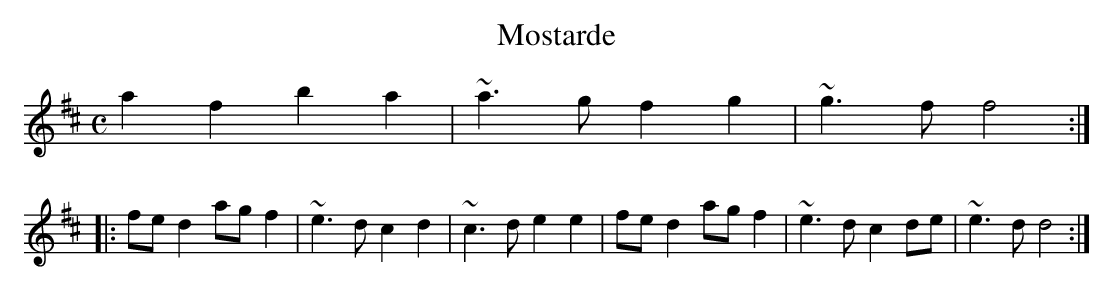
X:1
T:Mostarde
M:C
K:Dmaj
a2f2b2a2|~a3gf2g2|~g3ff4:|
|:fed2agf2|~e3dc2d2|~c3de2e2|fed2agf2|~e3dc2de|~e3dd4:|
